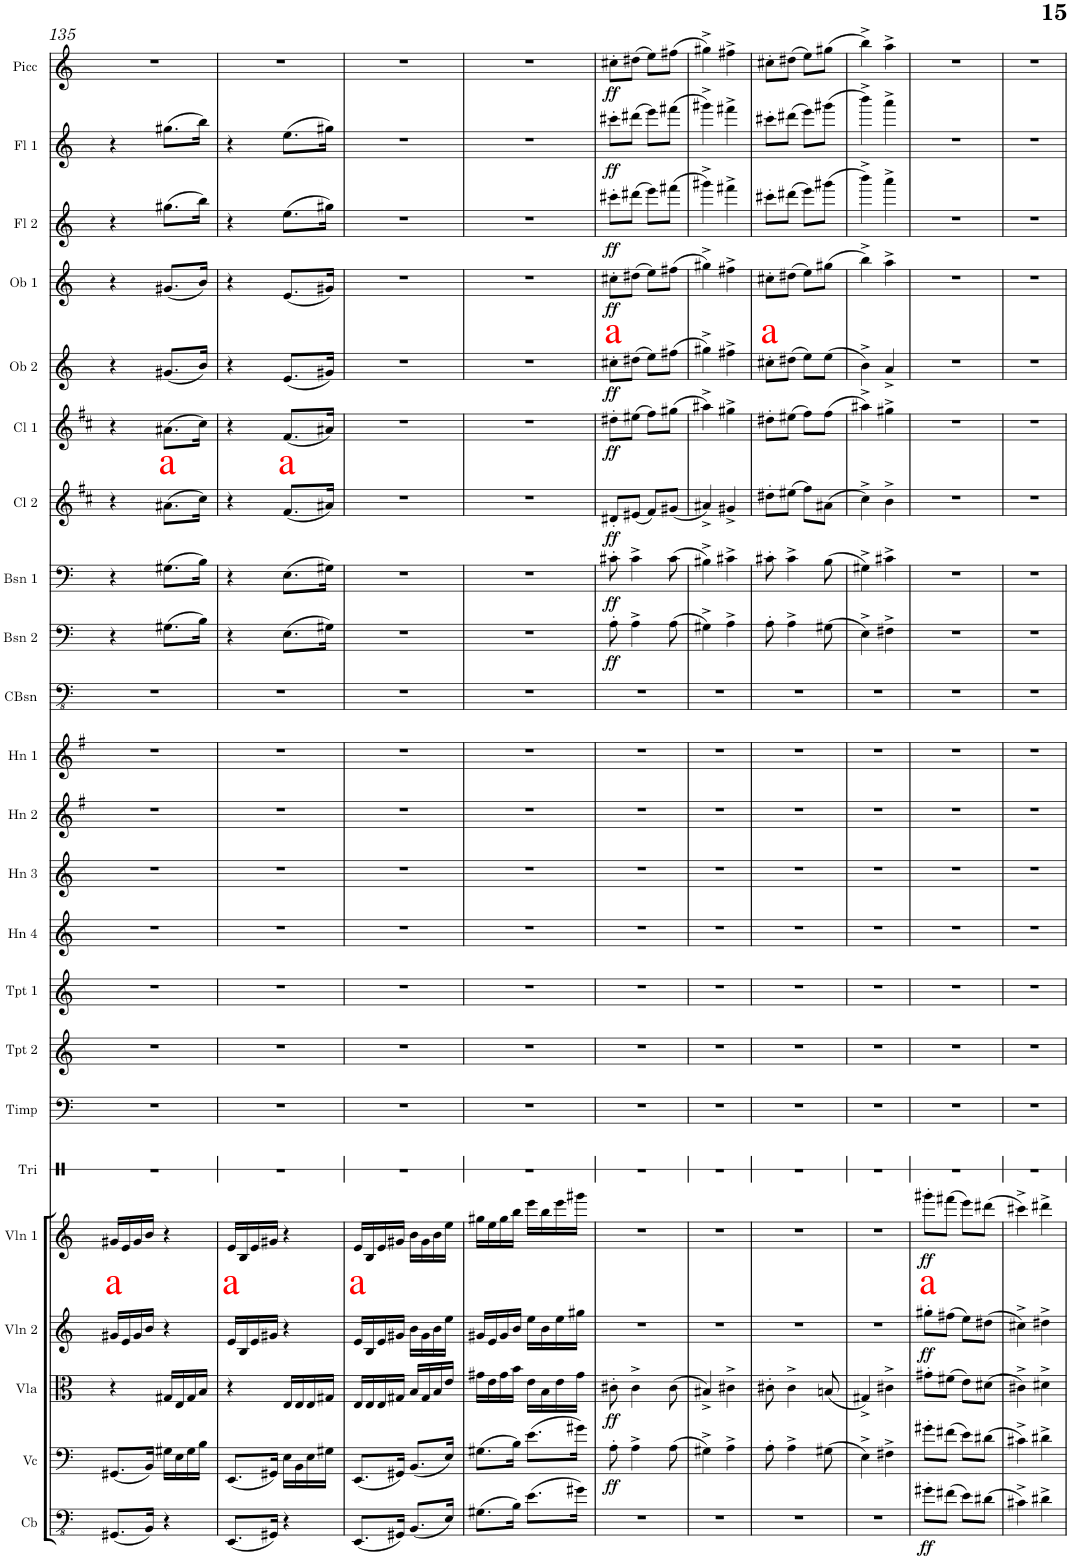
**kern	**dynam	**kern	**dynam	**kern	**dynam	**kern	**dynam	**kern	**text	**dynam	**kern	**kern	**kern	**kern	**kern	**kern	**kern	**kern	**kern	**kern	**dynam	**kern	**dynam	**kern	**dynam	**kern	**text	**dynam	**kern	**dynam	**kern	**text	**dynam	**kern	**dynam	**kern	**dynam	**kern	**dynam
*part23	*part23	*part22	*part22	*part21	*part21	*part20	*part20	*part19	*part19	*part19	*part18	*part17	*part16	*part15	*part14	*part13	*part12	*part11	*part10	*part9	*part9	*part8	*part8	*part7	*part7	*part6	*part6	*part6	*part5	*part5	*part4	*part4	*part4	*part3	*part3	*part2	*part2	*part1	*part1
*staff23	*staff23	*staff22	*staff22	*staff21	*staff21	*staff20	*staff20	*staff19	*staff19	*staff19	*staff18	*staff17	*staff16	*staff15	*staff14	*staff13	*staff12	*staff11	*staff10	*staff9	*staff9	*staff8	*staff8	*staff7	*staff7	*staff6	*staff6	*staff6	*staff5	*staff5	*staff4	*staff4	*staff4	*staff3	*staff3	*staff2	*staff2	*staff1	*staff1
*I"Contrabass	*	*I"Violoncello	*	*I"Viola	*	*I"Violin 2	*	*I"Violin 1	*	*	*I"Triangle	*I"Timpani	*I"C Trumpet 2	*I"C Trumpet 1	*I"C Horn 4	*I"C Horn 3	*I"F Horn 2	*I"F Horn 1	*I"Contrabassoon	*I"Bassoon 2	*	*I"Bassoon 1	*	*I"Bb Clarinet 2	*	*I"Bb Clarinet 1	*	*	*I"Oboe 2	*	*I"Oboe 1	*	*	*I"Flute 2	*	*I"Flute 1	*	*I"Piccolo	*
*I'Cb	*	*I'Vc	*	*I'Vla	*	*I'Vln 2	*	*I'Vln 1	*	*	*I'Tri	*I'Timp	*I'Tpt 2	*I'Tpt 1	*I'Hn 4	*I'Hn 3	*I'Hn 2	*I'Hn 1	*I'CBsn	*I'Bsn 2	*	*I'Bsn 1	*	*I'Cl 2	*	*I'Cl 1	*	*	*I'Ob 2	*	*I'Ob 1	*	*	*I'Fl 2	*	*I'Fl 1	*	*I'Picc	*
!!LO:PB:g=z
*clefFv4	*	*clefF4	*	*clefC3	*	*clefG2	*	*clefG2	*	*	*clefX	*clefF4	*clefG2	*clefG2	*clefG2	*clefG2	*clefG2	*clefG2	*clefFv4	*clefF4	*	*clefF4	*	*clefG2	*	*clefG2	*	*	*clefG2	*	*clefG2	*	*	*clefG2	*	*clefG2	*	*clefG2	*
*	*	*	*	*	*	*	*	*	*	*	*	*	*Trd1c2	*Trd1c2	*Trd7c12	*Trd7c12	*Trd4c7	*Trd4c7	*	*	*	*	*	*Trd1c2	*	*Trd1c2	*	*	*	*	*	*	*	*	*	*	*	*Trd-7c-12	*
*k[]	*	*k[]	*	*k[]	*	*k[]	*	*k[]	*	*	*k[]	*k[]	*k[]	*k[]	*k[]	*k[]	*k[f#]	*k[f#]	*k[]	*k[]	*	*k[]	*	*k[f#c#]	*	*k[f#c#]	*	*	*k[]	*	*k[]	*	*	*k[]	*	*k[]	*	*k[]	*
*M2/4	*	*M2/4	*	*M2/4	*	*M2/4	*	*M2/4	*	*	*M2/4	*M2/4	*M2/4	*M2/4	*M2/4	*M2/4	*M2/4	*M2/4	*M2/4	*M2/4	*	*M2/4	*	*M2/4	*	*M2/4	*	*	*M2/4	*	*M2/4	*	*	*M2/4	*	*M2/4	*	*M2/4	*
=135	=135	=135	=135	=135	=135	=135	=135	=135	=135	=135	=135	=135	=135	=135	=135	=135	=135	=135	=135	=135	=135	=135	=135	=135	=135	=135	=135	=135	=135	=135	=135	=135	=135	=135	=135	=135	=135	=135	=135
!	!	!	!	!	!	!	!	!	!LO:LY:b:color=#FF0000	!	!	!	!	!	!	!	!	!	!	!	!	!	!	!	!	!	!	!	!	!	!	!	!	!	!	!	!	!	!
(8.GGG#X/L	.	(8.GG#X/L	.	4r	.	16g#X/LL	.	16g#X/LL	a	.	2r	2r	2r	2r	2r	2r	2r	2r	2r	4r	.	4r	.	4r	.	4r	.	.	4r	.	4r	.	.	4r	.	4r	.	2r	.
.	.	.	.	.	.	16e/	.	16e/	.	.	.	.	.	.	.	.	.	.	.	.	.	.	.	.	.	.	.	.	.	.	.	.	.	.	.	.	.	.	.
.	.	.	.	.	.	16g#/	.	16g#/	.	.	.	.	.	.	.	.	.	.	.	.	.	.	.	.	.	.	.	.	.	.	.	.	.	.	.	.	.	.	.
16BBB/Jk)	.	16BB/Jk)	.	.	.	16b/JJ	.	16b/JJ	.	.	.	.	.	.	.	.	.	.	.	.	.	.	.	.	.	.	.	.	.	.	.	.	.	.	.	.	.	.	.
!	!	!	!	!	!	!	!	!	!	!	!	!	!	!	!	!	!	!	!	!	!	!	!	!	!	!	!LO:LY:b:color=#FF0000	!	!	!	!	!	!	!	!	!	!	!	!
4r	.	16G#X\LL	.	16G#X/LL	.	4r	.	4r	.	.	.	.	.	.	.	.	.	.	.	(8.G#X\L	.	(8.G#X\L	.	(8.a#X\L	.	(8.a#X\L	a	.	(8.g#X/L	.	(8.g#X/L	.	.	(8.gg#X\L	.	(8.gg#X\L	.	.	.
.	.	16E\	.	16E/	.	.	.	.	.	.	.	.	.	.	.	.	.	.	.	.	.	.	.	.	.	.	.	.	.	.	.	.	.	.	.	.	.	.	.
.	.	16G#\	.	16G#/	.	.	.	.	.	.	.	.	.	.	.	.	.	.	.	.	.	.	.	.	.	.	.	.	.	.	.	.	.	.	.	.	.	.	.
.	.	16B\JJ	.	16B/JJ	.	.	.	.	.	.	.	.	.	.	.	.	.	.	.	16B\Jk)	.	16B\Jk)	.	16cc#\Jk)	.	16cc#\Jk)	.	.	16b/Jk)	.	16b/Jk)	.	.	16bb\Jk)	.	16bb\Jk)	.	.	.
=136	=136	=136	=136	=136	=136	=136	=136	=136	=136	=136	=136	=136	=136	=136	=136	=136	=136	=136	=136	=136	=136	=136	=136	=136	=136	=136	=136	=136	=136	=136	=136	=136	=136	=136	=136	=136	=136	=136	=136
!	!	!	!	!	!	!	!	!	!LO:LY:b:color=#FF0000	!	!	!	!	!	!	!	!	!	!	!	!	!	!	!	!	!	!	!	!	!	!	!	!	!	!	!	!	!	!
(8.EEE/L	.	(8.EE/L	.	4r	.	16e/LL	.	16e/LL	a	.	2r	2r	2r	2r	2r	2r	2r	2r	2r	4r	.	4r	.	4r	.	4r	.	.	4r	.	4r	.	.	4r	.	4r	.	2r	.
.	.	.	.	.	.	16B/	.	16B/	.	.	.	.	.	.	.	.	.	.	.	.	.	.	.	.	.	.	.	.	.	.	.	.	.	.	.	.	.	.	.
.	.	.	.	.	.	16e/	.	16e/	.	.	.	.	.	.	.	.	.	.	.	.	.	.	.	.	.	.	.	.	.	.	.	.	.	.	.	.	.	.	.
16GGG#X/Jk)	.	16GG#X/Jk)	.	.	.	16g#X/JJ	.	16g#X/JJ	.	.	.	.	.	.	.	.	.	.	.	.	.	.	.	.	.	.	.	.	.	.	.	.	.	.	.	.	.	.	.
!	!	!	!	!	!	!	!	!	!	!	!	!	!	!	!	!	!	!	!	!	!	!	!	!	!	!	!LO:LY:b:color=#FF0000	!	!	!	!	!	!	!	!	!	!	!	!
4r	.	16E\LL	.	16E/LL	.	4r	.	4r	.	.	.	.	.	.	.	.	.	.	.	(8.E\L	.	(8.E\L	.	(8.f#/L	.	(8.f#/L	a	.	(8.e/L	.	(8.e/L	.	.	(8.ee\L	.	(8.ee\L	.	.	.
.	.	16BB\	.	16E/	.	.	.	.	.	.	.	.	.	.	.	.	.	.	.	.	.	.	.	.	.	.	.	.	.	.	.	.	.	.	.	.	.	.	.
.	.	16E\	.	16E/	.	.	.	.	.	.	.	.	.	.	.	.	.	.	.	.	.	.	.	.	.	.	.	.	.	.	.	.	.	.	.	.	.	.	.
.	.	16G#X\JJ	.	16G#X/JJ	.	.	.	.	.	.	.	.	.	.	.	.	.	.	.	16G#X\Jk)	.	16G#X\Jk)	.	16a#X/Jk)	.	16a#X/Jk)	.	.	16g#X/Jk)	.	16g#X/Jk)	.	.	16gg#X\Jk)	.	16gg#X\Jk)	.	.	.
=137	=137	=137	=137	=137	=137	=137	=137	=137	=137	=137	=137	=137	=137	=137	=137	=137	=137	=137	=137	=137	=137	=137	=137	=137	=137	=137	=137	=137	=137	=137	=137	=137	=137	=137	=137	=137	=137	=137	=137
!	!	!	!	!	!	!	!	!	!LO:LY:b:color=#FF0000	!	!	!	!	!	!	!	!	!	!	!	!	!	!	!	!	!	!	!	!	!	!	!	!	!	!	!	!	!	!
(8.EEE/L	.	(8.EE/L	.	16E/LL	.	16e/LL	.	16e/LL	a	.	2r	2r	2r	2r	2r	2r	2r	2r	2r	2r	.	2r	.	2r	.	2r	.	.	2r	.	2r	.	.	2r	.	2r	.	2r	.
.	.	.	.	16E/	.	16B/	.	16B/	.	.	.	.	.	.	.	.	.	.	.	.	.	.	.	.	.	.	.	.	.	.	.	.	.	.	.	.	.	.	.
.	.	.	.	16E/	.	16e/	.	16e/	.	.	.	.	.	.	.	.	.	.	.	.	.	.	.	.	.	.	.	.	.	.	.	.	.	.	.	.	.	.	.
16GGG#X/Jk)	.	16GG#X/Jk)	.	16G#X/JJ	.	16g#X/JJ	.	16g#X/JJ	.	.	.	.	.	.	.	.	.	.	.	.	.	.	.	.	.	.	.	.	.	.	.	.	.	.	.	.	.	.	.
(8.BBB/L	.	(8.BB/L	.	16B/LL	.	16b\LL	.	16b\LL	.	.	.	.	.	.	.	.	.	.	.	.	.	.	.	.	.	.	.	.	.	.	.	.	.	.	.	.	.	.	.
.	.	.	.	16G#/	.	16g#\	.	16g#\	.	.	.	.	.	.	.	.	.	.	.	.	.	.	.	.	.	.	.	.	.	.	.	.	.	.	.	.	.	.	.
.	.	.	.	16B/	.	16b\	.	16b\	.	.	.	.	.	.	.	.	.	.	.	.	.	.	.	.	.	.	.	.	.	.	.	.	.	.	.	.	.	.	.
16EE/Jk)	.	16E/Jk)	.	16e/JJ	.	16ee\JJ	.	16ee\JJ	.	.	.	.	.	.	.	.	.	.	.	.	.	.	.	.	.	.	.	.	.	.	.	.	.	.	.	.	.	.	.
=138	=138	=138	=138	=138	=138	=138	=138	=138	=138	=138	=138	=138	=138	=138	=138	=138	=138	=138	=138	=138	=138	=138	=138	=138	=138	=138	=138	=138	=138	=138	=138	=138	=138	=138	=138	=138	=138	=138	=138
(8.GG#X\L	.	(8.G#X\L	.	16g#X\LL	.	16g#X/LL	.	16gg#X\LL	.	.	2r	2r	2r	2r	2r	2r	2r	2r	2r	2r	.	2r	.	2r	.	2r	.	.	2r	.	2r	.	.	2r	.	2r	.	2r	.
.	.	.	.	16e\	.	16e/	.	16ee\	.	.	.	.	.	.	.	.	.	.	.	.	.	.	.	.	.	.	.	.	.	.	.	.	.	.	.	.	.	.	.
.	.	.	.	16g#\	.	16g#/	.	16gg#\	.	.	.	.	.	.	.	.	.	.	.	.	.	.	.	.	.	.	.	.	.	.	.	.	.	.	.	.	.	.	.
16BB\Jk)	.	16B\Jk)	.	16b\JJ	.	16b/JJ	.	16bb\JJ	.	.	.	.	.	.	.	.	.	.	.	.	.	.	.	.	.	.	.	.	.	.	.	.	.	.	.	.	.	.	.
(8.E\L	.	(8.e\L	.	16e\LL	.	16ee\LL	.	16eee\LL	.	.	.	.	.	.	.	.	.	.	.	.	.	.	.	.	.	.	.	.	.	.	.	.	.	.	.	.	.	.	.
.	.	.	.	16B\	.	16b\	.	16bb\	.	.	.	.	.	.	.	.	.	.	.	.	.	.	.	.	.	.	.	.	.	.	.	.	.	.	.	.	.	.	.
.	.	.	.	16e\	.	16ee\	.	16eee\	.	.	.	.	.	.	.	.	.	.	.	.	.	.	.	.	.	.	.	.	.	.	.	.	.	.	.	.	.	.	.
16G#X\Jk)	.	16g#X\Jk)	.	16g#\JJ	.	16gg#X\JJ	.	16ggg#X\JJ	.	.	.	.	.	.	.	.	.	.	.	.	.	.	.	.	.	.	.	.	.	.	.	.	.	.	.	.	.	.	.
=139	=139	=139	=139	=139	=139	=139	=139	=139	=139	=139	=139	=139	=139	=139	=139	=139	=139	=139	=139	=139	=139	=139	=139	=139	=139	=139	=139	=139	=139	=139	=139	=139	=139	=139	=139	=139	=139	=139	=139
!	!	!	!LO:DY:b	!	!LO:DY:b	!	!	!	!	!	!	!	!	!	!	!	!	!	!	!	!LO:DY:b	!	!LO:DY:b	!	!LO:DY:b	!	!	!LO:DY:b	!	!LO:DY:b	!	!LO:LY:b:color=#FF0000	!LO:DY:b	!	!LO:DY:b	!	!LO:DY:b	!	!LO:DY:b
2r	.	8A'\	ff	8c#X'\	ff	2r	.	2r	.	.	2r	2r	2r	2r	2r	2r	2r	2r	2r	8A'\	ff	8c#X'\	ff	8d#X'/L	ff	8dd#X'\L	.	ff	8cc#X'\L	ff	8cc#X'\L	a	ff	8ccc#X'\L	ff	8ccc#X'\L	ff	8cc#X'\L	ff
.	.	4A^\	.	4c#^\	.	.	.	.	.	.	.	.	.	.	.	.	.	.	.	4A^\	.	4c#^\	.	(8e#X/J	.	(8ee#X\J	.	.	(8dd#X\J	.	(8dd#X\J	.	.	(8ddd#X\J	.	(8ddd#X\J	.	(8dd#X\J	.
.	.	.	.	.	.	.	.	.	.	.	.	.	.	.	.	.	.	.	.	.	.	.	.	8f#/L)	.	8ff#\L)	.	.	8ee\L)	.	8ee\L)	.	.	8eee\L)	.	8eee\L)	.	8ee\L)	.
.	.	(8A\	.	(8c#\	.	.	.	.	.	.	.	.	.	.	.	.	.	.	.	(8A\	.	(8c#\	.	(8g#X/J	.	(8gg#X\J	.	.	(8ff#X\J	.	(8ff#X\J	.	.	(8fff#X\J	.	(8fff#X\J	.	(8ff#X\J	.
=140	=140	=140	=140	=140	=140	=140	=140	=140	=140	=140	=140	=140	=140	=140	=140	=140	=140	=140	=140	=140	=140	=140	=140	=140	=140	=140	=140	=140	=140	=140	=140	=140	=140	=140	=140	=140	=140	=140	=140
2r	.	4G#X^\)	.	4B#X^/)	.	2r	.	2r	.	.	2r	2r	2r	2r	2r	2r	2r	2r	2r	4G#X^\)	.	4B#X^\)	.	4a#X^/)	.	4aa#X^\)	.	.	4gg#X^\)	.	4gg#X^\)	.	.	4ggg#X^\)	.	4ggg#X^\)	.	4gg#X^\)	.
.	.	4A^\	.	4c#X^\	.	.	.	.	.	.	.	.	.	.	.	.	.	.	.	4A^\	.	4c#X^\	.	4g#X^/	.	4gg#X^\	.	.	4ff#X^\	.	4ff#X^\	.	.	4fff#X^\	.	4fff#X^\	.	4ff#X^\	.
=141	=141	=141	=141	=141	=141	=141	=141	=141	=141	=141	=141	=141	=141	=141	=141	=141	=141	=141	=141	=141	=141	=141	=141	=141	=141	=141	=141	=141	=141	=141	=141	=141	=141	=141	=141	=141	=141	=141	=141
!	!	!	!	!	!	!	!	!	!	!	!	!	!	!	!	!	!	!	!	!	!	!	!	!	!	!	!	!	!	!	!	!LO:LY:b:color=#FF0000	!	!	!	!	!	!	!
2r	.	8A'\	.	8c#X'\	.	2r	.	2r	.	.	2r	2r	2r	2r	2r	2r	2r	2r	2r	8A'\	.	8c#X'\	.	8dd#X'\L	.	8dd#X'\L	.	.	8cc#X'\L	.	8cc#X'\L	a	.	8ccc#X'\L	.	8ccc#X'\L	.	8cc#X'\L	.
.	.	4A^\	.	4c#^\	.	.	.	.	.	.	.	.	.	.	.	.	.	.	.	4A^\	.	4c#^\	.	(8ee#X\J	.	(8ee#X\J	.	.	(8dd#X\J	.	(8dd#X\J	.	.	(8ddd#X\J	.	(8ddd#X\J	.	(8dd#X\J	.
.	.	.	.	.	.	.	.	.	.	.	.	.	.	.	.	.	.	.	.	.	.	.	.	8ff#\L)	.	8ff#\L)	.	.	8ee\L)	.	8ee\L)	.	.	8eee\L)	.	8eee\L)	.	8ee\L)	.
.	.	(8G#X\	.	(8Bn/	.	.	.	.	.	.	.	.	.	.	.	.	.	.	.	(8G#X\	.	(8B\	.	(8a#X\J	.	(8ff#\J	.	.	(8ee\J	.	(8gg#X\J	.	.	(8ggg#X\J	.	(8ggg#X\J	.	(8gg#X\J	.
=142	=142	=142	=142	=142	=142	=142	=142	=142	=142	=142	=142	=142	=142	=142	=142	=142	=142	=142	=142	=142	=142	=142	=142	=142	=142	=142	=142	=142	=142	=142	=142	=142	=142	=142	=142	=142	=142	=142	=142
2r	.	4E^\)	.	4G#X^/)	.	2r	.	2r	.	.	2r	2r	2r	2r	2r	2r	2r	2r	2r	4E^\)	.	4G#X^\)	.	4cc#^\)	.	4aa#X^\)	.	.	4b^\)	.	4bb^\)	.	.	4bbb^\)	.	4bbb^\)	.	4bb^\)	.
.	.	4F#X^\	.	4c#X^\	.	.	.	.	.	.	.	.	.	.	.	.	.	.	.	4F#X^\	.	4c#X^\	.	4b^\	.	4gg#X^\	.	.	4a^/	.	4aa^\	.	.	4aaa^\	.	4aaa^\	.	4aa^\	.
=143	=143	=143	=143	=143	=143	=143	=143	=143	=143	=143	=143	=143	=143	=143	=143	=143	=143	=143	=143	=143	=143	=143	=143	=143	=143	=143	=143	=143	=143	=143	=143	=143	=143	=143	=143	=143	=143	=143	=143
!	!LO:DY:b	!	!	!	!	!	!LO:DY:b	!	!LO:LY:b:color=#FF0000	!LO:DY:b	!	!	!	!	!	!	!	!	!	!	!	!	!	!	!	!	!	!	!	!	!	!	!	!	!	!	!	!	!
8G#X'\L	ff	8g#X'\L	.	8g#X'\L	.	8gg#X'\L	ff	8ggg#X'\L	a	ff	2r	2r	2r	2r	2r	2r	2r	2r	2r	2r	.	2r	.	2r	.	2r	.	.	2r	.	2r	.	.	2r	.	2r	.	2r	.
(8F#X\J	.	(8f#X\J	.	(8f#X\J	.	(8ff#X\J	.	(8fff#X\J	.	.	.	.	.	.	.	.	.	.	.	.	.	.	.	.	.	.	.	.	.	.	.	.	.	.	.	.	.	.	.
8E\L)	.	8e\L)	.	8e\L)	.	8ee\L)	.	8eee\L)	.	.	.	.	.	.	.	.	.	.	.	.	.	.	.	.	.	.	.	.	.	.	.	.	.	.	.	.	.	.	.
(8D#X\J	.	(8d#X\J	.	(8d#X\J	.	(8dd#X\J	.	(8ddd#X\J	.	.	.	.	.	.	.	.	.	.	.	.	.	.	.	.	.	.	.	.	.	.	.	.	.	.	.	.	.	.	.
=144	=144	=144	=144	=144	=144	=144	=144	=144	=144	=144	=144	=144	=144	=144	=144	=144	=144	=144	=144	=144	=144	=144	=144	=144	=144	=144	=144	=144	=144	=144	=144	=144	=144	=144	=144	=144	=144	=144	=144
4C#X^\)	.	4c#X^\)	.	4c#X^\)	.	4cc#X^\)	.	4ccc#X^\)	.	.	2r	2r	2r	2r	2r	2r	2r	2r	2r	2r	.	2r	.	2r	.	2r	.	.	2r	.	2r	.	.	2r	.	2r	.	2r	.
4D#X^\	.	4d#X^\	.	4d#X^\	.	4dd#X^\	.	4ddd#X^\	.	.	.	.	.	.	.	.	.	.	.	.	.	.	.	.	.	.	.	.	.	.	.	.	.	.	.	.	.	.	.
=	=	=	=	=	=	=	=	=	=	=	=	=	=	=	=	=	=	=	=	=	=	=	=	=	=	=	=	=	=	=	=	=	=	=	=	=	=	=	=
*-	*-	*-	*-	*-	*-	*-	*-	*-	*-	*-	*-	*-	*-	*-	*-	*-	*-	*-	*-	*-	*-	*-	*-	*-	*-	*-	*-	*-	*-	*-	*-	*-	*-	*-	*-	*-	*-	*-	*-
